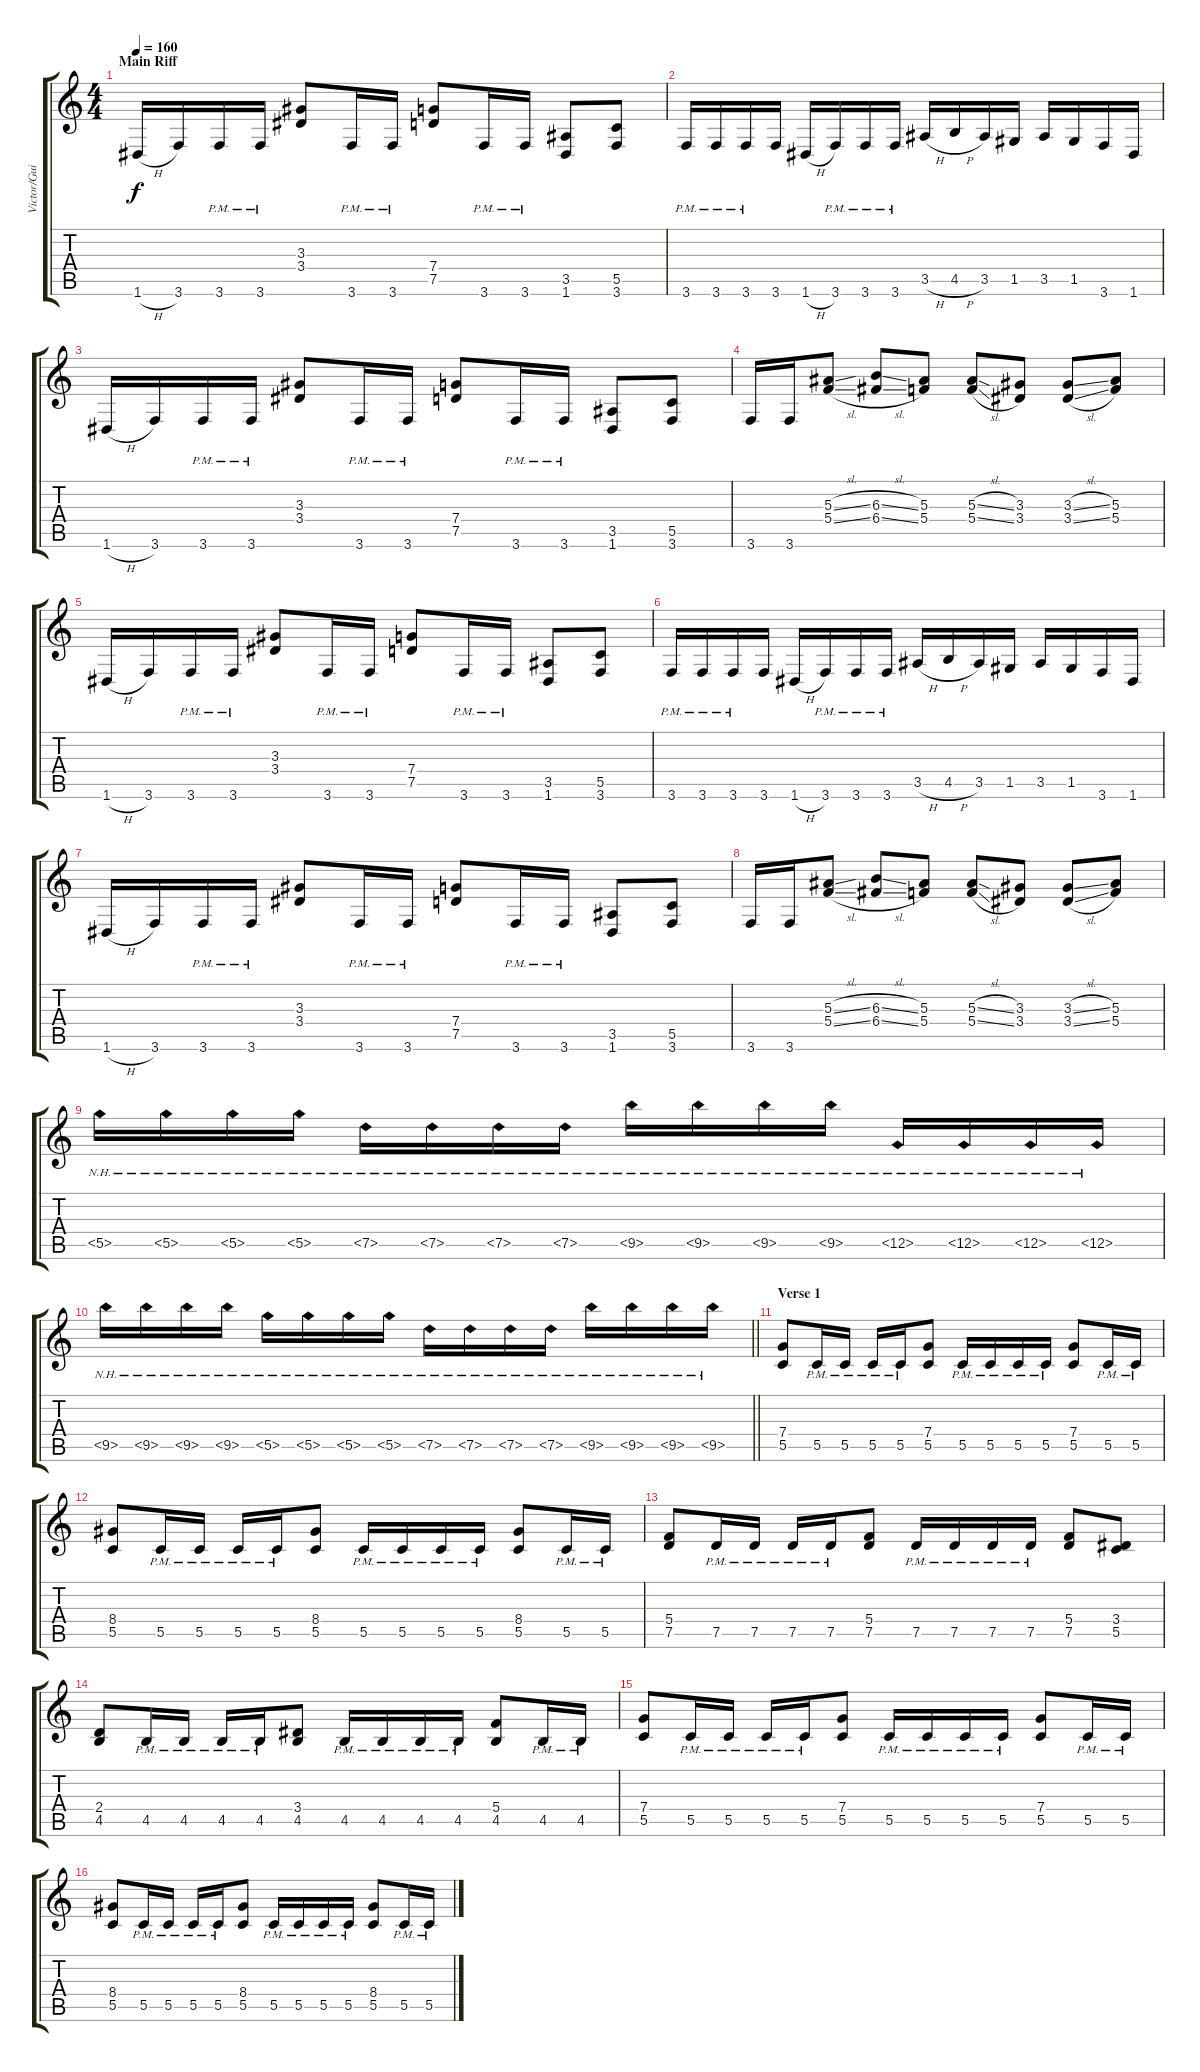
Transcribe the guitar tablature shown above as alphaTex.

\track ("Victor/Guitar II" "Victor/Gui") {instrument overdrivenguitar}
\staff {score tabs}
\tuning (D4 A3 F3 C3 G2 D2) {hide}
\ts (4 4)
\section ("" "Main Riff")
\tempo 160
\clef g2
\ks c
1.6{h}.16{dy f} 3.6.16 3.6{pm}.16 3.6{pm}.16 (3.3 3.4).8 3.6{pm}.16 3.6{pm}.16 (7.4 7.5).8 3.6{pm}.16 3.6{pm}.16 (3.5 1.6).8 (5.5 3.6).8 |
3.6{pm}.16 3.6{pm}.16 3.6{pm}.16 3.6.16 1.6{h}.16 3.6{pm}.16 3.6{pm}.16 3.6{pm}.16 3.5{h}.16 4.5{h}.16 3.5.16 1.5.16 3.5.16 1.5.16 3.6.16 1.6.16 |
1.6{h}.16 3.6.16 3.6{pm}.16 3.6{pm}.16 (3.3 3.4).8 3.6{pm}.16 3.6{pm}.16 (7.4 7.5).8 3.6{pm}.16 3.6{pm}.16 (3.5 1.6).8 (5.5 3.6).8 |
3.6.16 3.6.16 (5.3{sl} 5.4{sl}).8 (6.3{sl} 6.4{sl}).8 (5.3 5.4).8 (5.3{sl} 5.4{sl}).8 (3.3 3.4).8 (3.3{sl} 3.4{sl}).8 (5.3 5.4).8 |
1.6{h}.16 3.6.16 3.6{pm}.16 3.6{pm}.16 (3.3 3.4).8 3.6{pm}.16 3.6{pm}.16 (7.4 7.5).8 3.6{pm}.16 3.6{pm}.16 (3.5 1.6).8 (5.5 3.6).8 |
3.6{pm}.16 3.6{pm}.16 3.6{pm}.16 3.6.16 1.6{h}.16 3.6{pm}.16 3.6{pm}.16 3.6{pm}.16 3.5{h}.16 4.5{h}.16 3.5.16 1.5.16 3.5.16 1.5.16 3.6.16 1.6.16 |
1.6{h}.16 3.6.16 3.6{pm}.16 3.6{pm}.16 (3.3 3.4).8 3.6{pm}.16 3.6{pm}.16 (7.4 7.5).8 3.6{pm}.16 3.6{pm}.16 (3.5 1.6).8 (5.5 3.6).8 |
3.6.16 3.6.16 (5.3{sl} 5.4{sl}).8 (6.3{sl} 6.4{sl}).8 (5.3 5.4).8 (5.3{sl} 5.4{sl}).8 (3.3 3.4).8 (3.3{sl} 3.4{sl}).8 (5.3 5.4).8 |
5.5{nh}.16 5.5{nh}.16 5.5{nh}.16 5.5{nh}.16 7.5{nh}.16 7.5{nh}.16 7.5{nh}.16 7.5{nh}.16 9.5{nh}.16 9.5{nh}.16 9.5{nh}.16 9.5{nh}.16 12.5{nh}.16 12.5{nh}.16 12.5{nh}.16 12.5{nh}.16 |
\barLineRight lightlight
9.5{nh}.16 9.5{nh}.16 9.5{nh}.16 9.5{nh}.16 5.5{nh}.16 5.5{nh}.16 5.5{nh}.16 5.5{nh}.16 7.5{nh}.16 7.5{nh}.16 7.5{nh}.16 7.5{nh}.16 9.5{nh}.16 9.5{nh}.16 9.5{nh}.16 9.5{nh}.16 |
\section ("" "Verse 1")
(7.4 5.5).8 5.5{pm}.16 5.5{pm}.16 5.5{pm}.16 5.5{pm}.16 (7.4 5.5).8 5.5{pm}.16 5.5{pm}.16 5.5{pm}.16 5.5{pm}.16 (7.4 5.5).8 5.5{pm}.16 5.5{pm}.16 |
(8.4 5.5).8 5.5{pm}.16 5.5{pm}.16 5.5{pm}.16 5.5{pm}.16 (8.4 5.5).8 5.5{pm}.16 5.5{pm}.16 5.5{pm}.16 5.5{pm}.16 (8.4 5.5).8 5.5{pm}.16 5.5{pm}.16 |
(5.4 7.5).8 7.5{pm}.16 7.5{pm}.16 7.5{pm}.16 7.5{pm}.16 (5.4 7.5).8 7.5{pm}.16 7.5{pm}.16 7.5{pm}.16 7.5{pm}.16 (5.4 7.5).8 (3.4 5.5).8 |
(2.4 4.5).8 4.5{pm}.16 4.5{pm}.16 4.5{pm}.16 4.5{pm}.16 (3.4 4.5).8 4.5{pm}.16 4.5{pm}.16 4.5{pm}.16 4.5{pm}.16 (5.4 4.5).8 4.5{pm}.16 4.5{pm}.16 |
(7.4 5.5).8 5.5{pm}.16 5.5{pm}.16 5.5{pm}.16 5.5{pm}.16 (7.4 5.5).8 5.5{pm}.16 5.5{pm}.16 5.5{pm}.16 5.5{pm}.16 (7.4 5.5).8 5.5{pm}.16 5.5{pm}.16 |
(8.4 5.5).8 5.5{pm}.16 5.5{pm}.16 5.5{pm}.16 5.5{pm}.16 (8.4 5.5).8 5.5{pm}.16 5.5{pm}.16 5.5{pm}.16 5.5{pm}.16 (8.4 5.5).8 5.5{pm}.16 5.5{pm}.16
